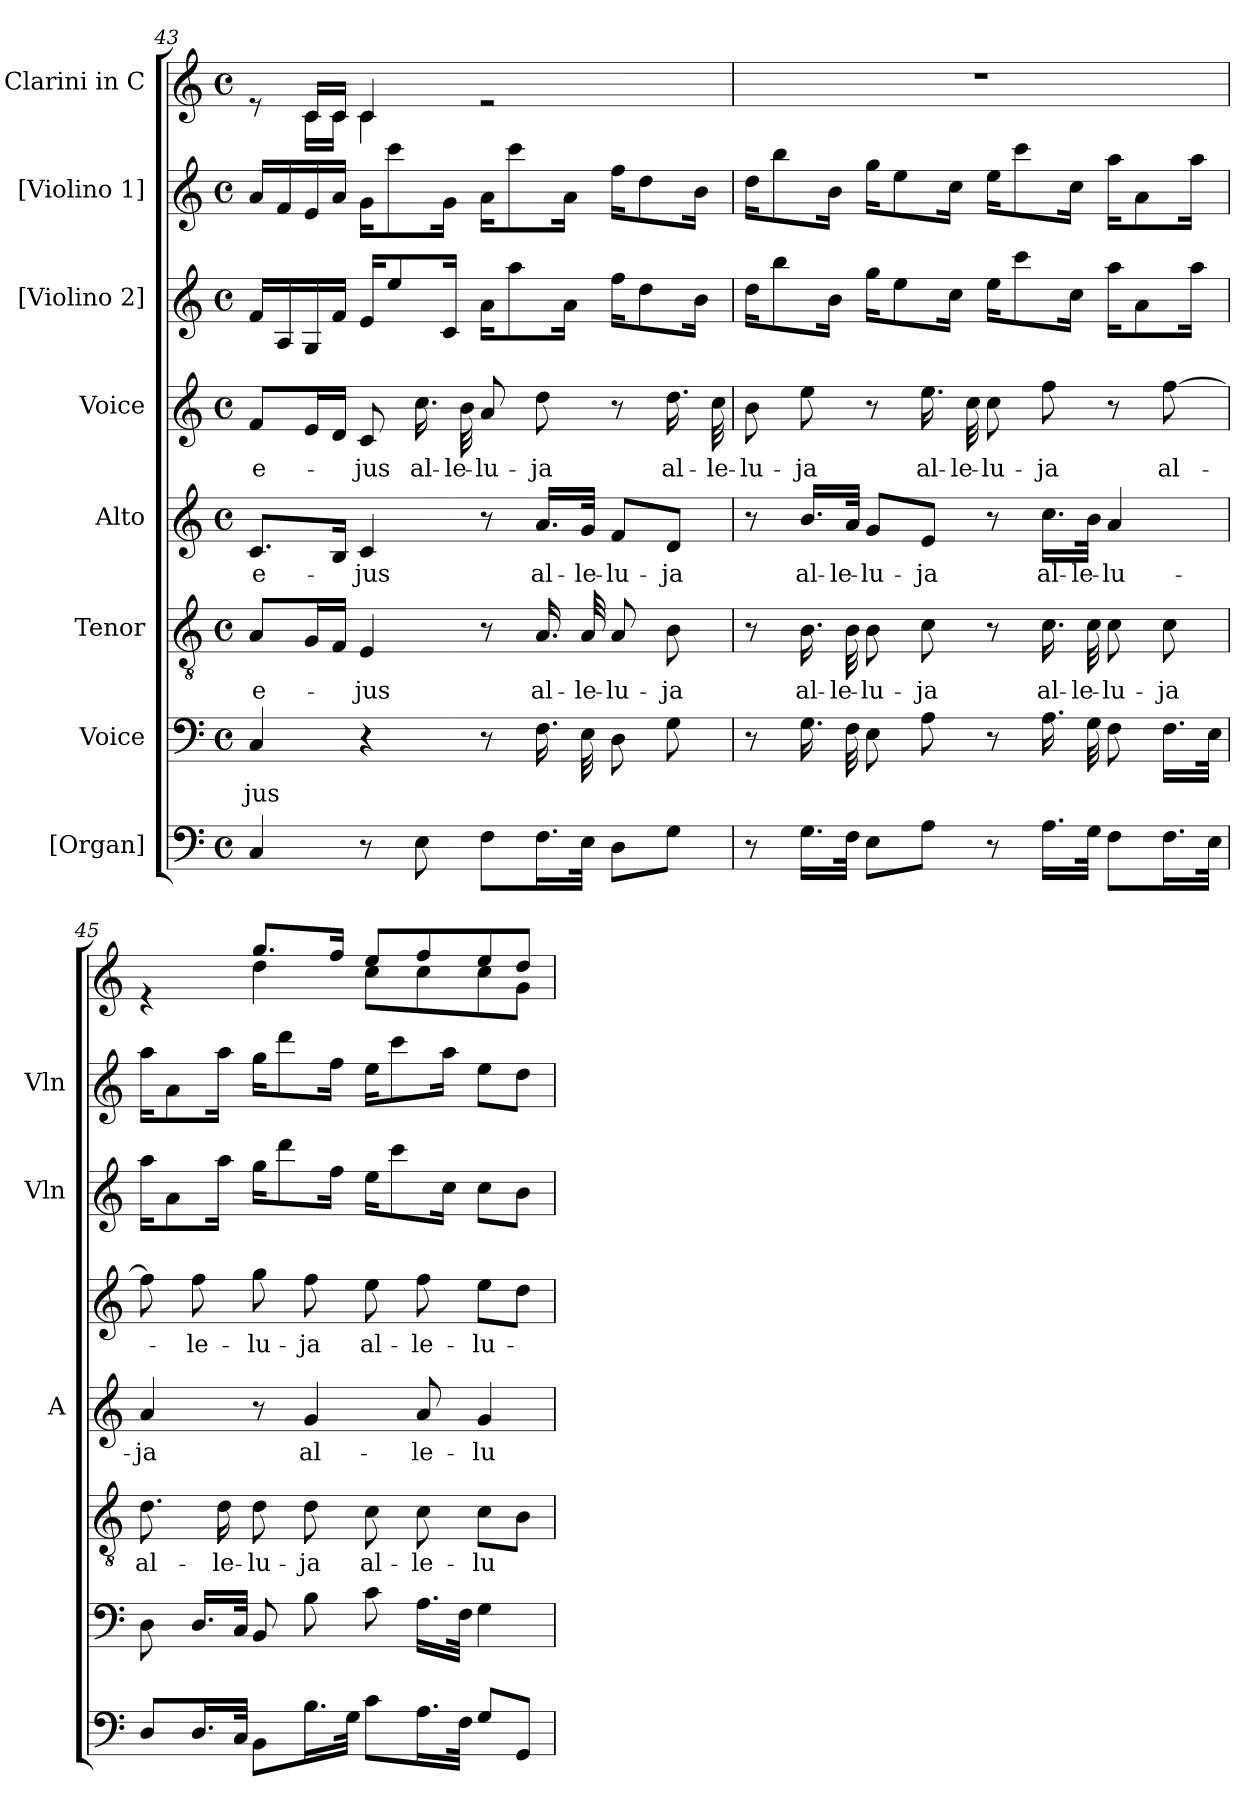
**kern	**kern	**text	**kern	**text	**kern	**text	**kern	**text	**kern	**kern	**kern
*part8	*part7	*part7	*part6	*part6	*part5	*part5	*part4	*part4	*part3	*part2	*part1
*staff8	*staff7	*staff7	*staff6	*staff6	*staff5	*staff5	*staff4	*staff4	*staff3	*staff2	*staff1
*I"[Organ]	*I"Voice	*	*I"Tenor	*	*I"Alto	*	*I"Voice	*	*I"[Violino 2]	*I"[Violino 1]	*I"Clarini in C
*	*	*	*	*	*I'A	*	*	*	*I'Vln	*I'Vln	*
!!LO:PB:g=z
*clefF4	*clefF4	*	*clefGv2	*	*clefG2	*	*clefG2	*	*clefG2	*clefG2	*clefG2
*k[]	*k[]	*	*k[]	*	*k[]	*	*k[]	*	*k[]	*k[]	*k[]
*M4/4	*M4/4	*	*M4/4	*	*M4/4	*	*M4/4	*	*M4/4	*M4/4	*M4/4
*met(c)	*met(c)	*	*met(c)	*	*met(c)	*	*met(c)	*	*met(c)	*met(c)	*met(c)
=43	=43	=43	=43	=43	=43	=43	=43	=43	=43	=43	=43
!	!	!LO:LY:b	!	!LO:LY:b	!	!LO:LY:b	!	!LO:LY:b	!	!	!
*	*	*	*	*	*	*	*	*	*	*	*^
4C/	4C/	jus	8A/L	e-	8.c/L	e-	8f/L	e-	16f/LL	16a/LL	8re	8ryy
.	.	.	.	.	.	.	.	.	16A/	16f/	.	.
.	.	.	16G/L	.	.	.	16e/L	.	16G/	16e/	16c/LL	16c\LL
.	.	.	16F/JJ	.	16B/Jk	.	16d/JJ	.	16f/JJ	16a/JJ	16c/JJ	16c\JJ
!	!	!	!	!LO:LY:b	!	!LO:LY:b	!	!LO:LY:b	!	!	!	!
8r	4r	.	4E/	-jus	4c/	-jus	8c/	-jus	16e/KL	16g\KL	4c/	4c\
.	.	.	.	.	.	.	.	.	8ee/	8ccc\	.	.
!	!	!	!	!	!	!	!	!LO:LY:b	!	!	!	!
8E\	.	.	.	.	.	.	16.cc\	al-	.	.	.	.
.	.	.	.	.	.	.	.	.	16c/Jk	16g\Jk	.	.
!	!	!	!	!	!	!	!	!LO:LY:b	!	!	!	!
.	.	.	.	.	.	.	32b\	-le-	.	.	.	.
!	!	!	!	!	!	!	!	!LO:LY:b	!	!	!	!
8F\L	8r	.	8r	.	8r	.	8a/	-lu-	16a\KL	16a\KL	2re	2ryy
.	.	.	.	.	.	.	.	.	8aa\	8ccc\	.	.
!	!	!	!	!LO:LY:b	!	!LO:LY:b	!	!LO:LY:b	!	!	!	!
16.F\L	16.F\	.	16.A/	al-	16.a/LL	al-	8dd\	-ja	.	.	.	.
.	.	.	.	.	.	.	.	.	16a\Jk	16a\Jk	.	.
!	!	!	!	!LO:LY:b	!	!LO:LY:b	!	!	!	!	!	!
32E\JJk	32E\	.	32A/	-le-	32g/JJk	-le-	.	.	.	.	.	.
!	!	!	!	!LO:LY:b	!	!LO:LY:b	!	!	!	!	!	!
8D\L	8D\	.	8A/	-lu-	8f/L	-lu-	8r	.	16ff\KL	16ff\KL	.	.
.	.	.	.	.	.	.	.	.	8dd\	8dd\	.	.
!	!	!	!	!LO:LY:b	!	!LO:LY:b	!	!LO:LY:b	!	!	!	!
8G\J	8G\	.	8B\	-ja	8d/J	-ja	16.dd\	al-	.	.	.	.
.	.	.	.	.	.	.	.	.	16b\Jk	16b\Jk	.	.
!	!	!	!	!	!	!	!	!LO:LY:b	!	!	!	!
.	.	.	.	.	.	.	32cc\	-le-	.	.	.	.
*	*	*	*	*	*	*	*	*	*	*	*v	*v
=44	=44	=44	=44	=44	=44	=44	=44	=44	=44	=44	=44
!	!	!	!	!	!	!	!	!LO:LY:b	!	!	!
8r	8r	.	8r	.	8r	.	8b\	-lu-	16dd\KL	16dd\KL	1r
.	.	.	.	.	.	.	.	.	8bb\	8bb\	.
!	!	!	!	!LO:LY:b	!	!LO:LY:b	!	!LO:LY:b	!	!	!
16.G\LL	16.G\	.	16.B\	al-	16.b/LL	al-	8ee\	-ja	.	.	.
.	.	.	.	.	.	.	.	.	16b\Jk	16b\Jk	.
!	!	!	!	!LO:LY:b	!	!LO:LY:b	!	!	!	!	!
32F\JJk	32F\	.	32B\	-le-	32a/JJk	-le-	.	.	.	.	.
!	!	!	!	!LO:LY:b	!	!LO:LY:b	!	!	!	!	!
8E\L	8E\	.	8B\	-lu-	8g/L	-lu-	8r	.	16gg\KL	16gg\KL	.
.	.	.	.	.	.	.	.	.	8ee\	8ee\	.
!	!	!	!	!LO:LY:b	!	!LO:LY:b	!	!LO:LY:b	!	!	!
8A\J	8A\	.	8c\	-ja	8e/J	-ja	16.ee\	al-	.	.	.
.	.	.	.	.	.	.	.	.	16cc\Jk	16cc\Jk	.
!	!	!	!	!	!	!	!	!LO:LY:b	!	!	!
.	.	.	.	.	.	.	32cc\	-le-	.	.	.
!	!	!	!	!	!	!	!	!LO:LY:b	!	!	!
8r	8r	.	8r	.	8r	.	8cc\	-lu-	16ee\KL	16ee\KL	.
.	.	.	.	.	.	.	.	.	8ccc\	8ccc\	.
!	!	!	!	!LO:LY:b	!	!LO:LY:b	!	!LO:LY:b	!	!	!
16.A\LL	16.A\	.	16.c\	al-	16.cc\LL	al-	8ff\	-ja	.	.	.
.	.	.	.	.	.	.	.	.	16cc\Jk	16cc\Jk	.
!	!	!	!	!LO:LY:b	!	!LO:LY:b	!	!	!	!	!
32G\JJk	32G\	.	32c\	-le-	32b\JJk	-le-	.	.	.	.	.
!	!	!	!	!LO:LY:b	!	!LO:LY:b	!	!	!	!	!
8F\L	8F\	.	8c\	-lu-	4a/	-lu-	8r	.	16aa\KL	16aa\KL	.
.	.	.	.	.	.	.	.	.	8a\	8a\	.
!	!	!	!	!LO:LY:b	!	!	!	!LO:LY:b	!	!	!
16.F\L	16.F\LL	.	8c\	-ja	.	.	[8ff\	al-	.	.	.
.	.	.	.	.	.	.	.	.	16aa\Jk	16aa\Jk	.
32E\JJk	32E\JJk	.	.	.	.	.	.	.	.	.	.
=45	=45	=45	=45	=45	=45	=45	=45	=45	=45	=45	=45
!	!	!	!	!LO:LY:b	!	!LO:LY:b	!	!	!	!	!
*	*	*	*	*	*	*	*	*	*	*	*^
8D/L	8D\	.	8.d\	al-	4a/	-ja	8ff\]	.	16aa\KL	16aa\KL	4re	4ryy
.	.	.	.	.	.	.	.	.	8a\	8a\	.	.
!	!	!	!	!	!	!	!	!LO:LY:b	!	!	!	!
16.D/L	16.D/LL	.	.	.	.	.	8ff\	-le-	.	.	.	.
!	!	!	!	!LO:LY:b	!	!	!	!	!	!	!	!
.	.	.	16d\	-le-	.	.	.	.	16aa\Jk	16aa\Jk	.	.
32C/JJk	32C/JJk	.	.	.	.	.	.	.	.	.	.	.
!	!	!	!	!LO:LY:b	!	!	!	!LO:LY:b	!	!	!	!
8BB\L	8BB/	.	8d\	-lu-	8r	.	8gg\	-lu-	16gg\KL	16gg\KL	8.gg/L	4dd\
.	.	.	.	.	.	.	.	.	8ddd\	8ddd\	.	.
!	!	!	!	!LO:LY:b	!	!LO:LY:b	!	!LO:LY:b	!	!	!	!
16.B\L	8B\	.	8d\	-ja	4g/	al-	8ff\	-ja	.	.	.	.
.	.	.	.	.	.	.	.	.	16ff\Jk	16ff\Jk	16ff/Jk	.
32G\JJk	.	.	.	.	.	.	.	.	.	.	.	.
!	!	!	!	!LO:LY:b	!	!	!	!LO:LY:b	!	!	!	!
8c\L	8c\	.	8c\	al-	.	.	8ee\	al-	16ee\KL	16ee\KL	8ee/L	8cc\L
.	.	.	.	.	.	.	.	.	8ccc\	8ccc\	.	.
!	!	!	!	!LO:LY:b	!	!LO:LY:b	!	!LO:LY:b	!	!	!	!
16.A\L	16.A\LL	.	8c\	-le-	8a/	-le-	8ff\	-le-	.	.	8ff/	8cc\
.	.	.	.	.	.	.	.	.	16cc\Jk	16aa\Jk	.	.
32F\JJk	32F\JJk	.	.	.	.	.	.	.	.	.	.	.
!	!	!	!	!LO:LY:b	!	!LO:LY:b	!	!LO:LY:b	!	!	!	!
8G/L	4G\	.	8c\L	-lu	4g/	-lu	8ee\L	-lu-	8cc\L	8ee\L	8ee/	8cc\
8GG/J	.	.	8B\J	.	.	.	8dd\J	.	8b\J	8dd\J	8dd/J	8g\J
*	*	*	*	*	*	*	*	*	*	*	*v	*v
=	=	=	=	=	=	=	=	=	=	=	=
*-	*-	*-	*-	*-	*-	*-	*-	*-	*-	*-	*-
